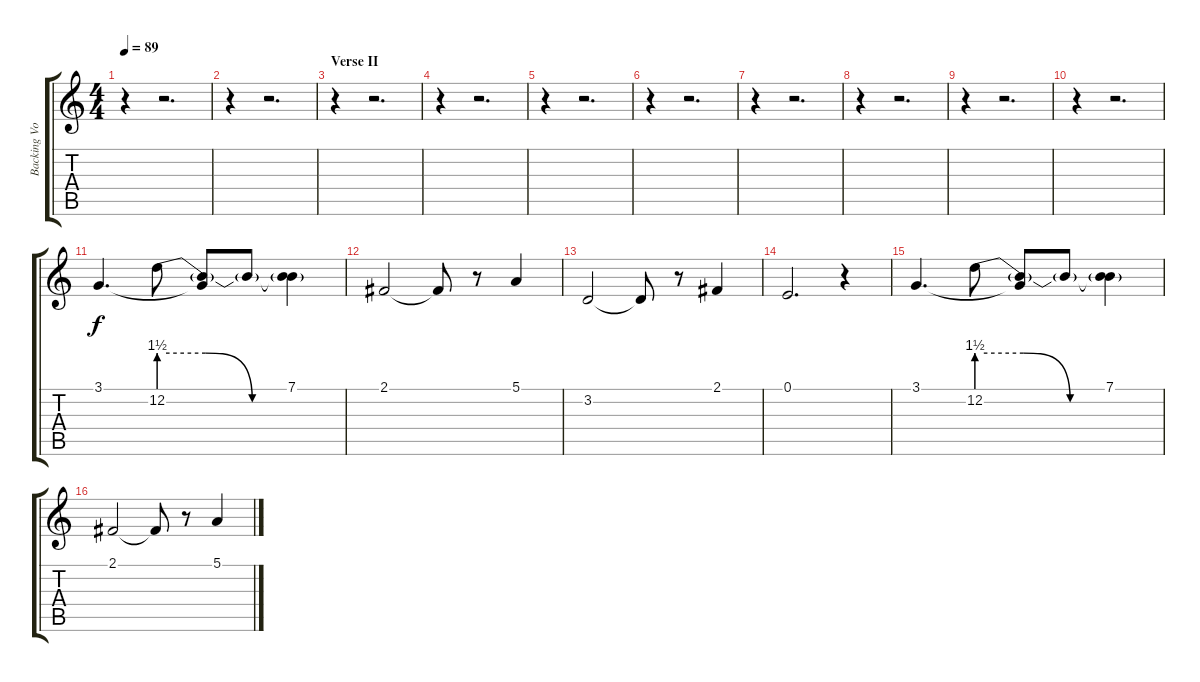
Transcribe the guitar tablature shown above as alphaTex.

\track ("Backing Vocals" "Backing Vo") {instrument choiraahs}
\staff {score tabs}
\tuning (E4 B3 G3 D3 A2 E2) {hide}
\ts (4 4)
\tempo 89
\clef g2
\ks c
r.4{dy f} r.2{d} |
r.4 r.2{d} |
\section ("" "Verse II")
r.4 r.2{d} |
r.4 r.2{d} |
r.4 r.2{d} |
r.4 r.2{d} |
r.4 r.2{d} |
r.4 r.2{d} |
r.4 r.2{d} |
r.4 r.2{d} |
3.1.4{d} 12.2{be (custom 0 6 15 6 30 0 60 0)}.8 (3.1{t} 12.2{t}).8 12.2{t}.8 (7.1 12.2{t}).4 |
2.1.2 2.1{t}.8 r.8 5.1.4 |
3.2.2 3.2{t}.8 r.8 2.1.4 |
0.1.2{d} r.4 |
3.1.4{d} 12.2{be (custom 0 6 15 6 30 0 60 0)}.8 (3.1{t} 12.2{t}).8 12.2{t}.8 (7.1 12.2{t}).4 |
2.1.2 2.1{t}.8 r.8 5.1.4
